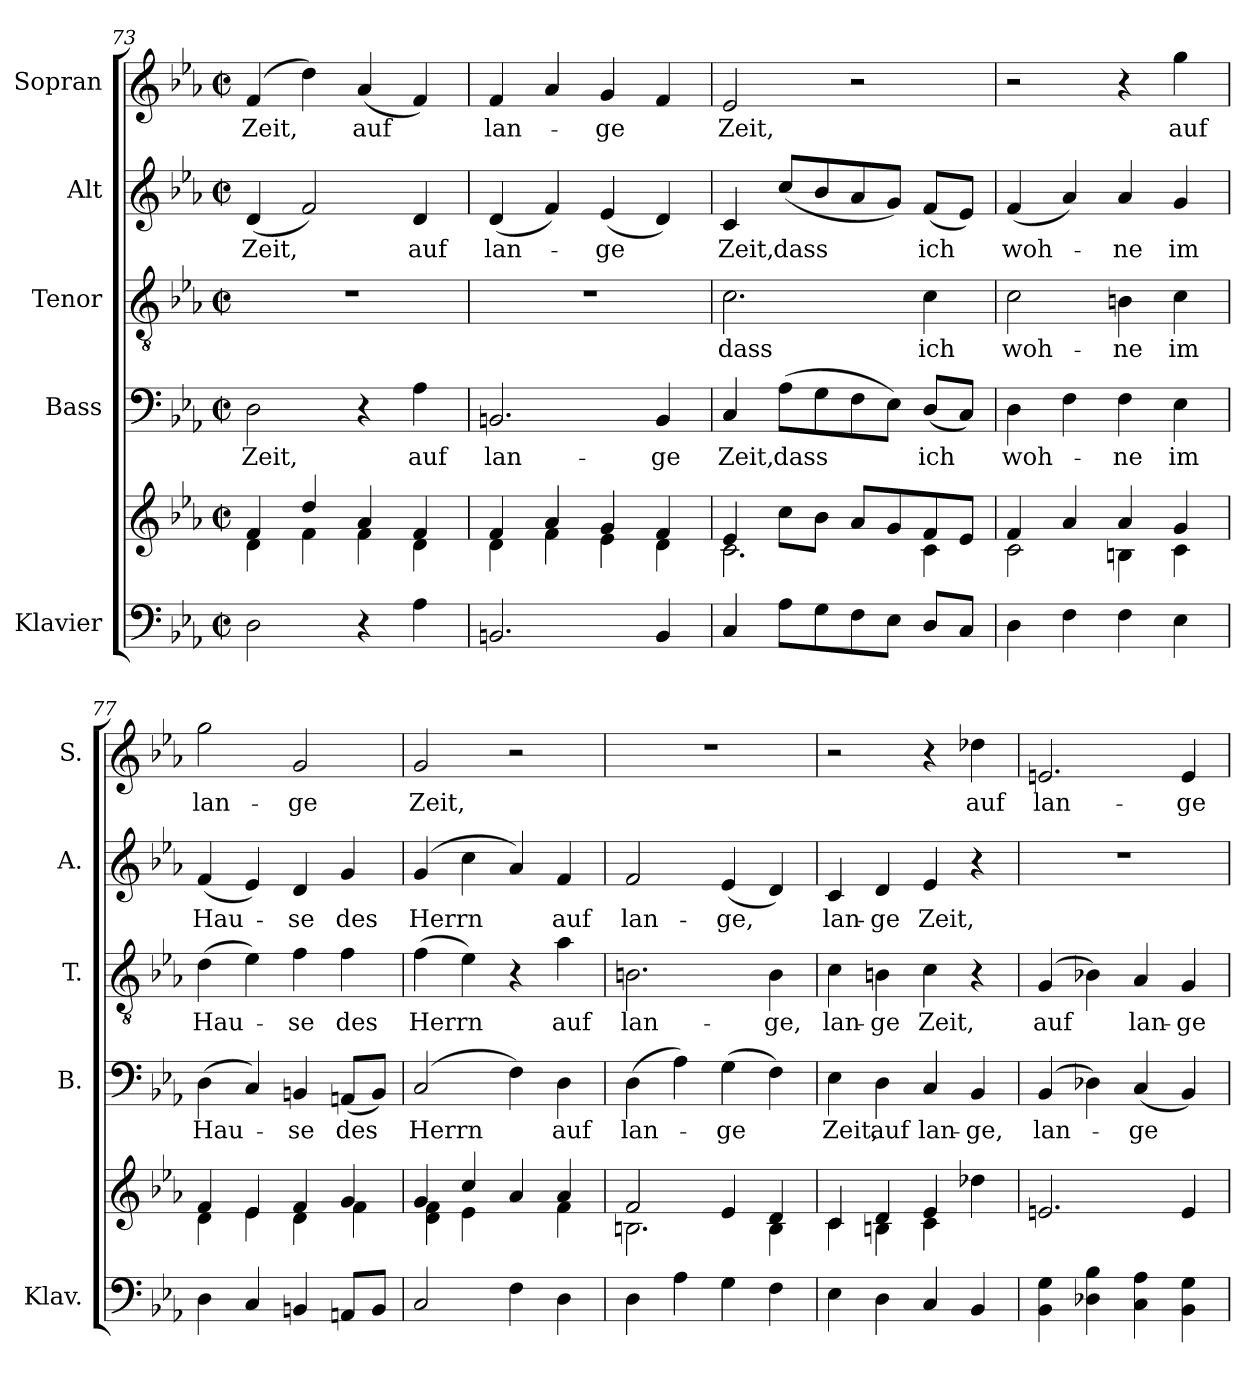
**kern	**kern	**kern	**text	**kern	**text	**kern	**text	**kern	**text
*part5	*part5	*part4	*part4	*part3	*part3	*part2	*part2	*part1	*part1
*staff6	*staff5	*staff4	*staff4	*staff3	*staff3	*staff2	*staff2	*staff1	*staff1
*I"Klavier	*	*I"Bass	*	*I"Tenor	*	*I"Alt	*	*I"Sopran	*
*I'Klav.	*	*I'B.	*	*I'T.	*	*I'A.	*	*I'S.	*
!!LO:PB:g=z
*clefF4	*clefG2	*clefF4	*	*clefGv2	*	*clefG2	*	*clefG2	*
*	*	*	*	*ITrd7c12	*	*	*	*	*
*k[b-e-a-]	*k[b-e-a-]	*k[b-e-a-]	*	*k[b-e-a-]	*	*k[b-e-a-]	*	*k[b-e-a-]	*
*E-:	*E-:	*E-:	*	*E-:	*	*E-:	*	*E-:	*
*M2/2	*M2/2	*M2/2	*	*M2/2	*	*M2/2	*	*M2/2	*
*met(c|)	*met(c|)	*met(c|)	*	*met(c|)	*	*met(c|)	*	*met(c|)	*
=73	=73	=73	=73	=73	=73	=73	=73	=73	=73
*	*^	*	*	*	*	*	*	*	*
!	!	!	!	!LO:LY:b	!	!	!	!LO:LY:b	!	!LO:LY:b
2D\	4f/	4d\	2D\	Zeit,	1r	.	(<4d/	Zeit,	(>4f/	Zeit,
.	4dd/	4f\	.	.	.	.	2f/)	.	4dd\)	.
!	!	!	!	!	!	!	!	!	!	!LO:LY:b
4r	4a-/	4f\	4r	.	.	.	.	.	(<4a-/	auf
!	!	!	!	!LO:LY:b	!	!	!	!LO:LY:b	!	!
4A-\	4f/	4d\	4A-\	auf	.	.	4d/	auf	4f/)	.
=74	=74	=74	=74	=74	=74	=74	=74	=74	=74	=74
!	!	!	!	!LO:LY:b	!	!	!	!LO:LY:b	!	!LO:LY:b
2.BBn/	4f/	4d\	2.BBn/	lan-	1r	.	(<4d/	lan-	4f/	lan-
.	4a-/	4f\	.	.	.	.	4f/)	.	4a-/	.
!	!	!	!	!	!	!	!	!LO:LY:b	!	!LO:LY:b
.	4g/	4e-\	.	.	.	.	(<4e-/	-ge	4g/	-ge
!	!	!	!	!LO:LY:b	!	!	!	!	!	!
4BB/	4f/	4d\	4BB/	-ge	.	.	4d/)	.	4f/	.
=75	=75	=75	=75	=75	=75	=75	=75	=75	=75	=75
!	!	!	!	!LO:LY:b	!	!LO:LY:b	!	!LO:LY:b	!	!LO:LY:b
4C/	4e-/	2.c\	4C/	Zeit,	2.C\	dass	4c/	Zeit,	2e-/	Zeit,
!	!	!	!	!LO:LY:b	!	!	!	!LO:LY:b	!	!
8A-\L	8cc\L	.	(>8A-\L	dass	.	.	(<8cc/L	dass	.	.
8G\	8b-\J	.	8G\	.	.	.	8b-/	.	.	.
8F\	8a-/L	.	8F\	.	.	.	8a-/	.	2r	.
8E-\J	8g/	.	8E-\J)	.	.	.	8g/J)	.	.	.
!	!	!	!	!LO:LY:b	!	!LO:LY:b	!	!LO:LY:b	!	!
8D/L	8f/	4c\	(<8D/L	ich	4C\	ich	(<8f/L	ich	.	.
8C/J	8e-/J	.	8C/J)	.	.	.	8e-/J)	.	.	.
=76	=76	=76	=76	=76	=76	=76	=76	=76	=76	=76
!	!	!	!	!LO:LY:b	!	!LO:LY:b	!	!LO:LY:b	!	!
4D\	4f/	2c\	4D\	woh-	2C\	woh-	(<4f/	woh-	2r	.
4F\	4a-/	.	4F\	.	.	.	4a-/)	.	.	.
!	!	!	!	!LO:LY:b	!	!LO:LY:b	!	!LO:LY:b	!	!
4F\	4a-/	4Bn\	4F\	-ne	4BBn\	-ne	4a-/	-ne	4r	.
!	!	!	!	!LO:LY:b	!	!LO:LY:b	!	!LO:LY:b	!	!LO:LY:b
4E-\	4g/	4c\	4E-\	im	4C\	im	4g/	im	4gg\	auf
=77	=77	=77	=77	=77	=77	=77	=77	=77	=77	=77
!	!	!	!	!LO:LY:b	!	!LO:LY:b	!	!LO:LY:b	!	!LO:LY:b
4D\	4f/	4d\	(>4D\	Hau-	(>4D\	Hau-	(<4f/	Hau-	2gg\	lan-
4C/	4e-/	4e-\	4C/)	.	4E-\)	.	4e-/)	.	.	.
!	!	!	!	!LO:LY:b	!	!LO:LY:b	!	!LO:LY:b	!	!LO:LY:b
4BBn/	4f/	4d\	4BBn/	-se	4F\	-se	4d/	-se	2g/	-ge
!	!	!	!	!LO:LY:b	!	!LO:LY:b	!	!LO:LY:b	!	!
8AAn/L	4g/	4f\	(<8AAn/L	des	4F\	des	4g/	des	.	.
8BB/J	.	.	8BB/J)	.	.	.	.	.	.	.
=78	=78	=78	=78	=78	=78	=78	=78	=78	=78	=78
!	!	!	!	!LO:LY:b	!	!LO:LY:b	!	!LO:LY:b	!	!LO:LY:b
2C/	4g/	4d\ 4f\	(>2C/	Herrn	(>4F\	Herrn	(>4g/	Herrn	2g/	Zeit,
.	4cc/	4e-\	.	.	4E-\)	.	4cc\	.	.	.
4F\	4a-/	4ryy	4F\)	.	4r	.	4a-/)	.	2r	.
!	!	!	!	!LO:LY:b	!	!LO:LY:b	!	!LO:LY:b	!	!
4D\	4a-/	4f\	4D\	auf	4A-\	auf	4f/	auf	.	.
!!LO:LB:g=z
=79	=79	=79	=79	=79	=79	=79	=79	=79	=79	=79
!	!	!	!	!LO:LY:b	!	!LO:LY:b	!	!LO:LY:b	!	!
4D\	2f/	2.Bn\	(>4D\	lan-	2.BBn\	lan-	2f/	lan-	1r	.
4A-\	.	.	4A-\)	.	.	.	.	.	.	.
!	!	!	!	!LO:LY:b	!	!	!	!LO:LY:b	!	!
4G\	4e-/	.	(>4G\	-ge	.	.	(<4e-/	-ge,	.	.
!	!	!	!	!	!	!LO:LY:b	!	!	!	!
4F\	4d/	4B\	4F\)	.	4BB\	-ge,	4d/)	.	.	.
=80	=80	=80	=80	=80	=80	=80	=80	=80	=80	=80
!	!	!	!	!LO:LY:b	!	!LO:LY:b	!	!LO:LY:b	!	!
4E-\	4c/	4c\	4E-\	Zeit,	4C\	lan-	4c/	lan-	2r	.
!	!	!	!	!LO:LY:b	!	!LO:LY:b	!	!LO:LY:b	!	!
4D\	4d/	4Bn\	4D\	auf	4BBn\	-ge	4d/	-ge	.	.
!	!	!	!	!LO:LY:b	!	!LO:LY:b	!	!LO:LY:b	!	!
4C/	4e-/	4c\	4C/	lan-	4C\	Zeit,	4e-/	Zeit,	4r	.
!	!	!	!	!LO:LY:b	!	!	!	!	!	!LO:LY:b
4BB-/	4dd-X\	4ryy	4BB-/	-ge,	4r	.	4r	.	4dd-X\	auf
=81	=81	=81	=81	=81	=81	=81	=81	=81	=81	=81
!	!	!	!	!LO:LY:b	!	!LO:LY:b	!	!	!	!LO:LY:b
*	*v	*v	*	*	*	*	*	*	*	*
4BB-\ 4G\	2.en/	(>4BB-/	lan-	(>4GG/	auf	1r	.	2.en/	lan-
4D-X\ 4B-\	.	4D-X\)	.	4BB-X\)	.	.	.	.	.
!	!	!	!LO:LY:b	!	!LO:LY:b	!	!	!	!
4C\ 4A-\	.	(<4C/	-ge	4AA-/	lan-	.	.	.	.
!	!	!	!	!	!LO:LY:b	!	!	!	!LO:LY:b
4BB-\ 4G\	4e/	4BB-/)	.	4GG/	-ge	.	.	4e/	-ge
=	=	=	=	=	=	=	=	=	=
*-	*-	*-	*-	*-	*-	*-	*-	*-	*-
